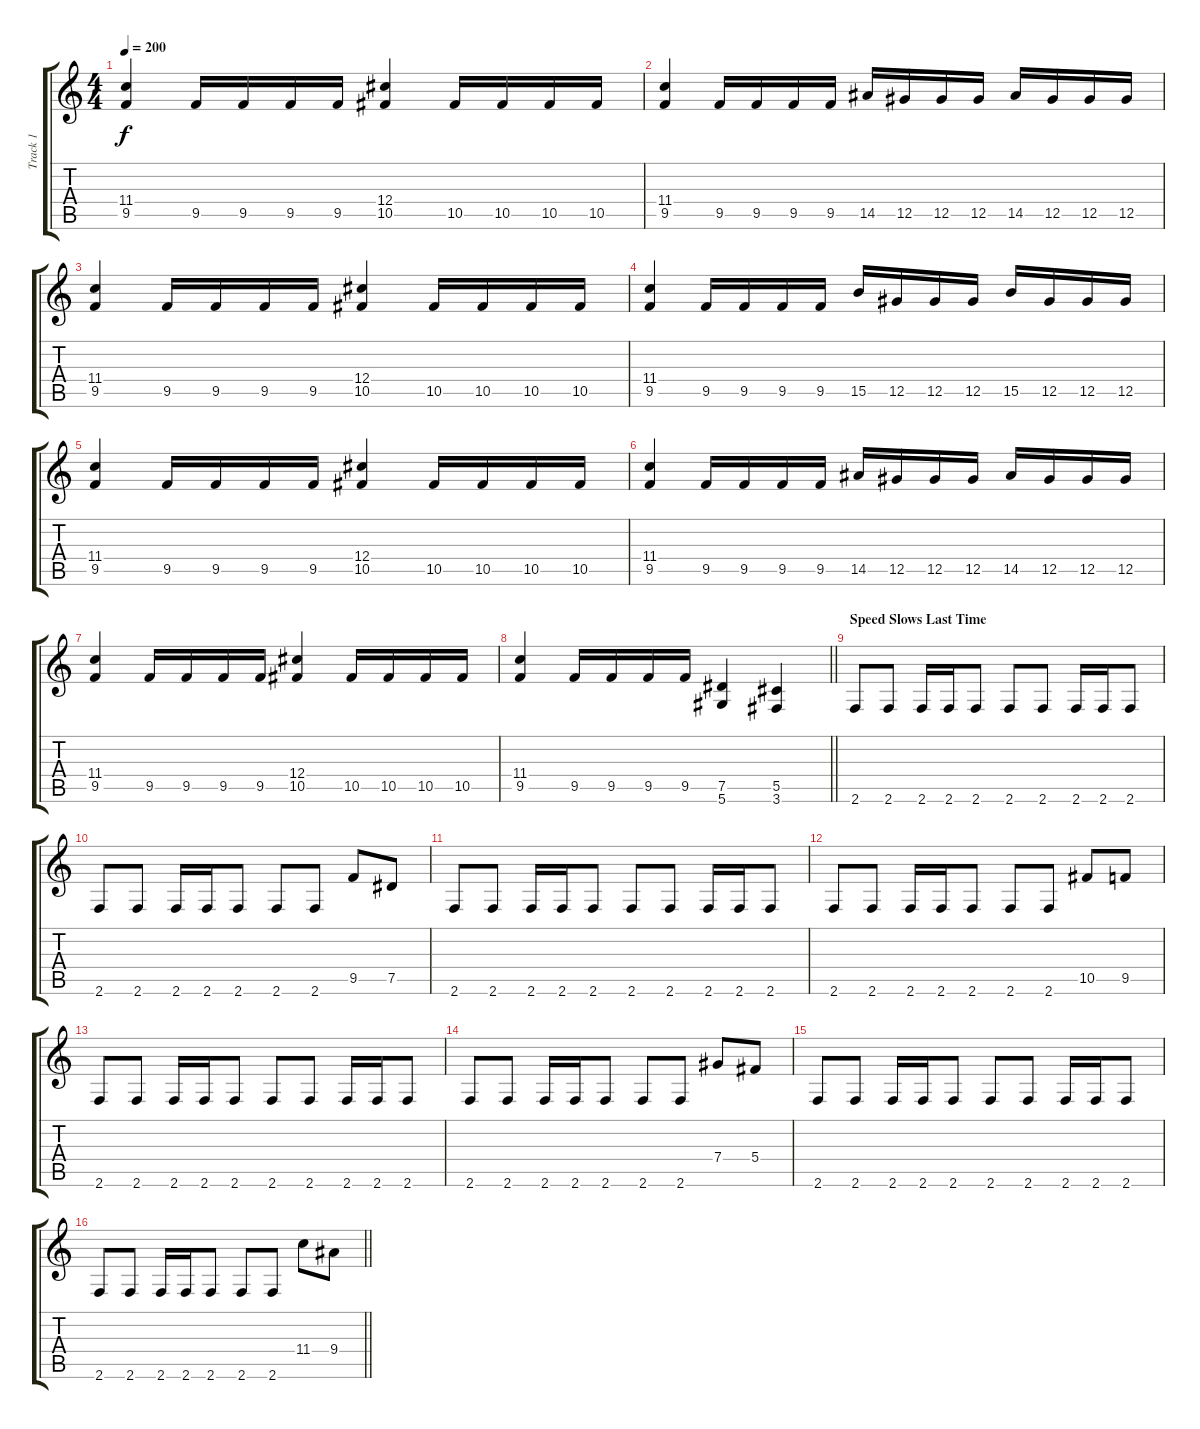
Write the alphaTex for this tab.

\track ("Track 1" "Track 1") {instrument distortionguitar}
\staff {score tabs}
\tuning (Eb4 Bb3 Gb3 Db3 Ab2 Eb2) {hide}
\ts (4 4)
\tempo 200
\clef g2
\ks c
(11.4 9.5).4{dy f} 9.5.16 9.5.16 9.5.16 9.5.16 (12.4 10.5).4 10.5.16 10.5.16 10.5.16 10.5.16 |
(11.4 9.5).4 9.5.16 9.5.16 9.5.16 9.5.16 14.5.16 12.5.16 12.5.16 12.5.16 14.5.16 12.5.16 12.5.16 12.5.16 |
(11.4 9.5).4 9.5.16 9.5.16 9.5.16 9.5.16 (12.4 10.5).4 10.5.16 10.5.16 10.5.16 10.5.16 |
(11.4 9.5).4 9.5.16 9.5.16 9.5.16 9.5.16 15.5.16 12.5.16 12.5.16 12.5.16 15.5.16 12.5.16 12.5.16 12.5.16 |
(11.4 9.5).4 9.5.16 9.5.16 9.5.16 9.5.16 (12.4 10.5).4 10.5.16 10.5.16 10.5.16 10.5.16 |
(11.4 9.5).4 9.5.16 9.5.16 9.5.16 9.5.16 14.5.16 12.5.16 12.5.16 12.5.16 14.5.16 12.5.16 12.5.16 12.5.16 |
(11.4 9.5).4 9.5.16 9.5.16 9.5.16 9.5.16 (12.4 10.5).4 10.5.16 10.5.16 10.5.16 10.5.16 |
\barLineRight lightlight
(11.4 9.5).4 9.5.16 9.5.16 9.5.16 9.5.16 (7.5 5.6).4 (5.5 3.6).4 |
\section ("" "Speed Slows Last Time")
2.6.8 2.6.8 2.6.16 2.6.16 2.6.8 2.6.8 2.6.8 2.6.16 2.6.16 2.6.8 |
2.6.8 2.6.8 2.6.16 2.6.16 2.6.8 2.6.8 2.6.8 9.5.8 7.5.8 |
2.6.8 2.6.8 2.6.16 2.6.16 2.6.8 2.6.8 2.6.8 2.6.16 2.6.16 2.6.8 |
2.6.8 2.6.8 2.6.16 2.6.16 2.6.8 2.6.8 2.6.8 10.5.8 9.5.8 |
2.6.8 2.6.8 2.6.16 2.6.16 2.6.8 2.6.8 2.6.8 2.6.16 2.6.16 2.6.8 |
2.6.8 2.6.8 2.6.16 2.6.16 2.6.8 2.6.8 2.6.8 7.4.8 5.4.8 |
2.6.8 2.6.8 2.6.16 2.6.16 2.6.8 2.6.8 2.6.8 2.6.16 2.6.16 2.6.8 |
\barLineRight lightlight
2.6.8 2.6.8 2.6.16 2.6.16 2.6.8 2.6.8 2.6.8 11.4.8 9.4.8
